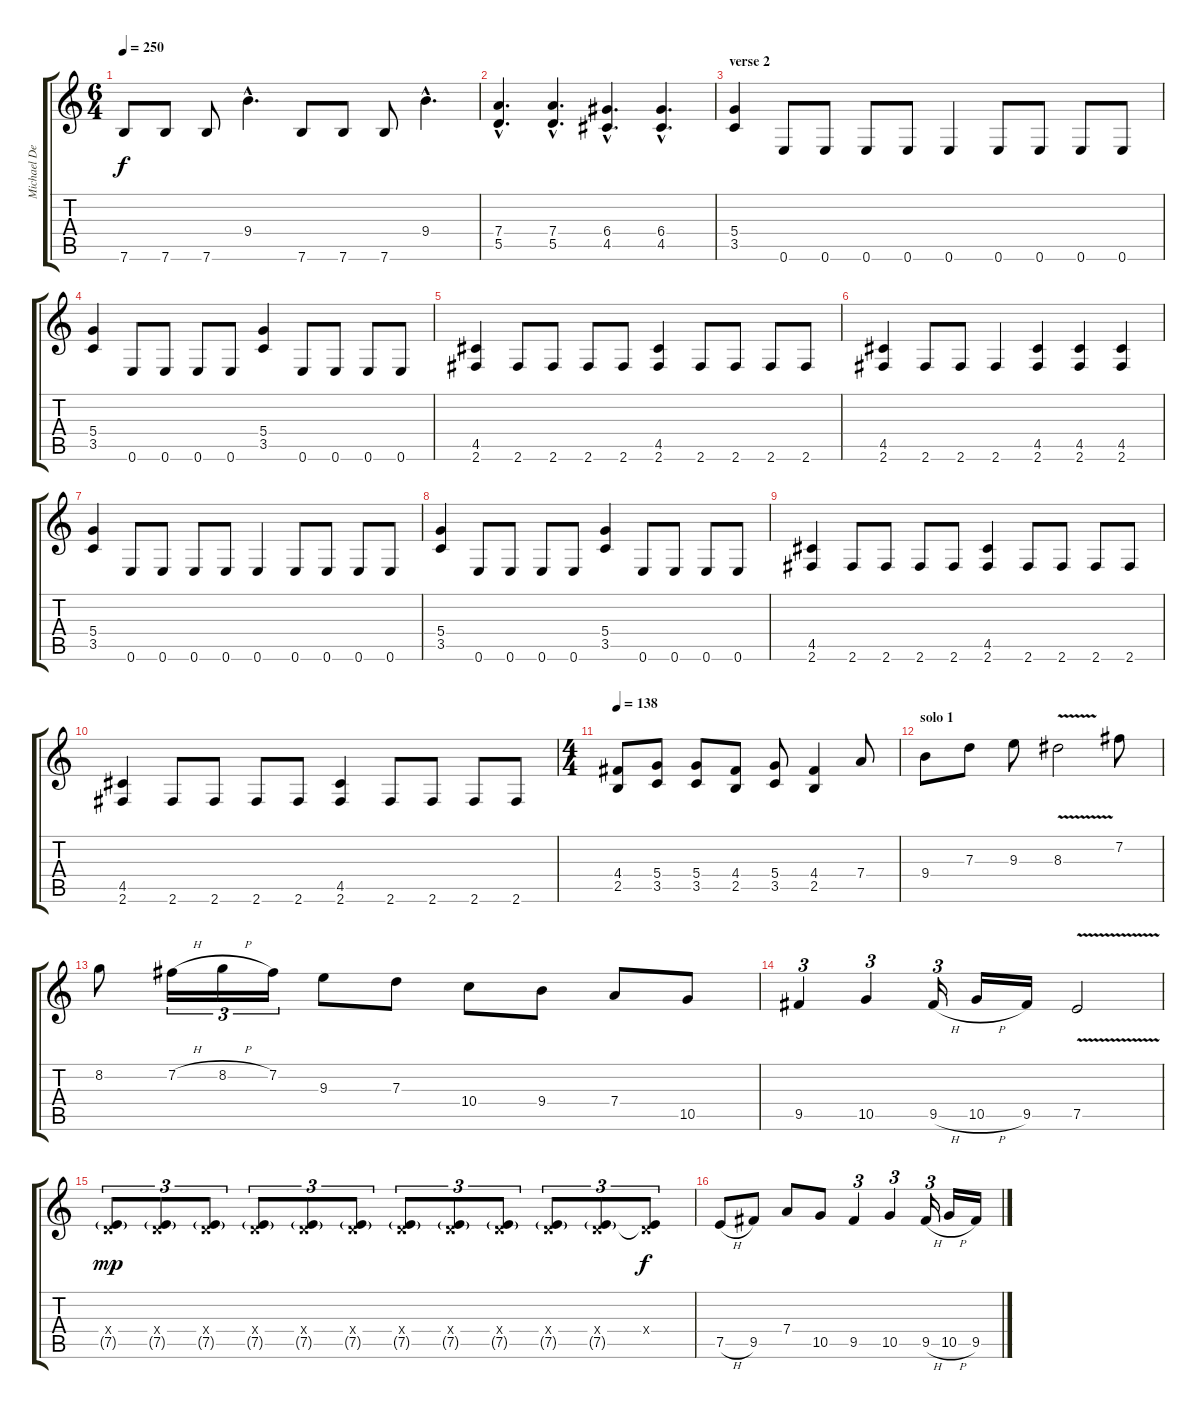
\track ("Michael Denner" "Michael De") {instrument distortionguitar}
\staff {score tabs}
\tuning (E4 B3 G3 D3 A2 E2) {hide}
\ts (6 4)
\tempo 250
\clef g2
\ks c
7.6.8{dy f} 7.6.8 7.6.8 9.4{hac}.4{d} 7.6.8 7.6.8 7.6.8 9.4{hac}.4{d} |
(7.4{hac} 5.5{hac}).4{d} (7.4{hac} 5.5{hac}).4{d} (6.4{hac} 4.5{hac}).4{d} (6.4{hac} 4.5{hac}).4{d} |
\section ("" "verse 2")
(5.4 3.5).4{volume 13} 0.6.8 0.6.8 0.6.8 0.6.8 0.6.4 0.6.8 0.6.8 0.6.8 0.6.8 |
(5.4 3.5).4 0.6.8 0.6.8 0.6.8 0.6.8 (5.4 3.5).4 0.6.8 0.6.8 0.6.8 0.6.8 |
(4.5 2.6).4 2.6.8 2.6.8 2.6.8 2.6.8 (4.5 2.6).4 2.6.8 2.6.8 2.6.8 2.6.8 |
(4.5 2.6).4 2.6.8 2.6.8 2.6.4 (4.5 2.6).4 (4.5 2.6).4 (4.5 2.6).4 |
(5.4 3.5).4 0.6.8 0.6.8 0.6.8 0.6.8 0.6.4 0.6.8 0.6.8 0.6.8 0.6.8 |
(5.4 3.5).4 0.6.8 0.6.8 0.6.8 0.6.8 (5.4 3.5).4 0.6.8 0.6.8 0.6.8 0.6.8 |
(4.5 2.6).4 2.6.8 2.6.8 2.6.8 2.6.8 (4.5 2.6).4 2.6.8 2.6.8 2.6.8 2.6.8 |
(4.5 2.6).4 2.6.8 2.6.8 2.6.8 2.6.8 (4.5 2.6).4 2.6.8 2.6.8 2.6.8 2.6.8 |
\ts (4 4)
\tempo 138
(4.4 2.5).8 (5.4 3.5).8 (5.4 3.5).8 (4.4 2.5).8 (5.4 3.5).8 (4.4 2.5).4 7.4.8 |
\section ("" "solo 1")
9.4.8 7.3.8 9.3.8 8.3{v}.2 7.2.8 |
8.2.8 7.2{h}.16{tu (3 2)} 8.2{h}.16{tu (3 2)} 7.2.16{tu (3 2)} 9.3.8 7.3.8 10.4.8 9.4.8 7.4.8 10.5.8 |
9.5.4{tu (3 2)} 10.5.4{tu (3 2)} 9.5{h}.16{tu (3 2)} 10.5{h}.16 9.5.16 7.5{v}.2 |
(0.4{x} 7.5{g}).8{tu (3 2) dy mp} (0.4{x} 7.5{g}).8{tu (3 2)} (0.4{x} 7.5{g}).8{tu (3 2)} (0.4{x} 7.5{g}).8{tu (3 2)} (0.4{x} 7.5{g}).8{tu (3 2)} (0.4{x} 7.5{g}).8{tu (3 2)} (0.4{x} 7.5{g}).8{tu (3 2)} (0.4{x} 7.5{g}).8{tu (3 2)} (0.4{x} 7.5{g}).8{tu (3 2)} (0.4{x} 7.5{g}).8{tu (3 2)} (0.4{x} 7.5{g}).8{tu (3 2)} (0.4{x} 7.5{t}).8{tu (3 2) dy f} |
7.5{h}.8 9.5.8 7.4.8 10.5.8 9.5.4{tu (3 2)} 10.5.4{tu (3 2)} 9.5{h}.16{tu (3 2)} 10.5{h}.16 9.5.16
